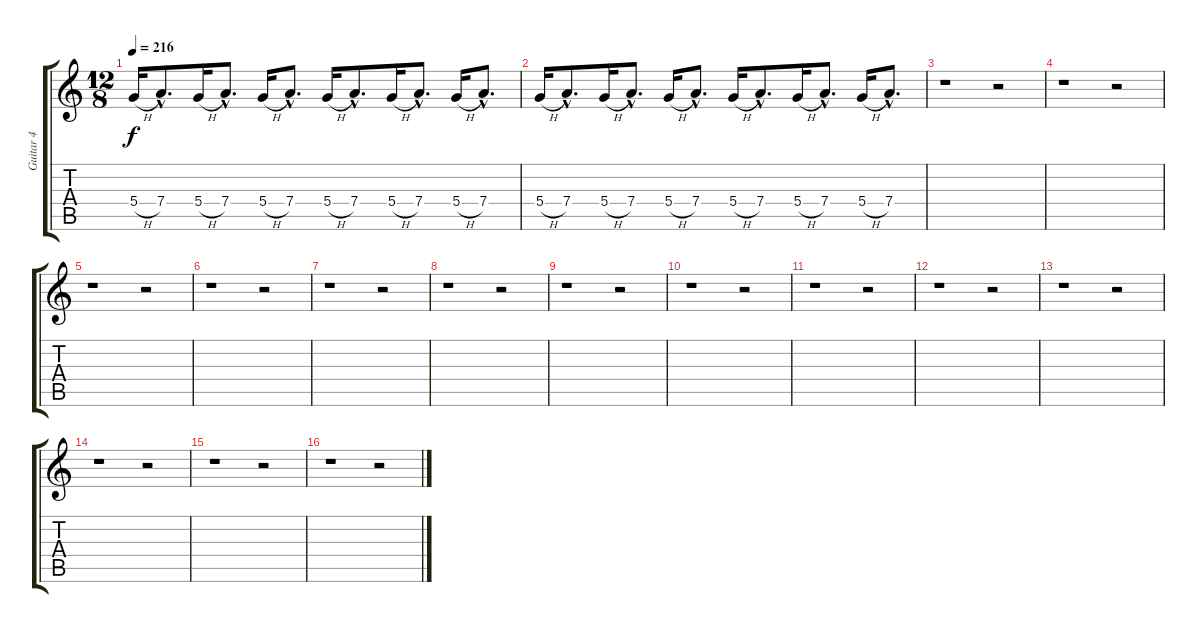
\track ("Guitar 4" "Guitar 4") {instrument distortionguitar}
\staff {score tabs}
\tuning (E4 B3 G3 D3 A2 E2) {hide}
\ts (12 8)
\tempo 216
\clef g2
\ks c
5.4{h}.16{dy f} 7.4{hac}.8{d} 5.4{h}.16 7.4{hac}.8{d} 5.4{h}.16 7.4{hac}.8{d} 5.4{h}.16 7.4{hac}.8{d} 5.4{h}.16 7.4{hac}.8{d} 5.4{h}.16 7.4{hac}.8{d} |
5.4{h}.16 7.4{hac}.8{d} 5.4{h}.16 7.4{hac}.8{d} 5.4{h}.16 7.4{hac}.8{d} 5.4{h}.16 7.4{hac}.8{d} 5.4{h}.16 7.4{hac}.8{d} 5.4{h}.16 7.4{hac}.8{d} |
r.1 r.2 |
r.1 r.2 |
r.1 r.2 |
r.1 r.2 |
r.1 r.2 |
r.1 r.2 |
r.1 r.2 |
r.1 r.2 |
r.1 r.2 |
r.1 r.2 |
r.1 r.2 |
r.1 r.2 |
r.1 r.2 |
r.1 r.2
